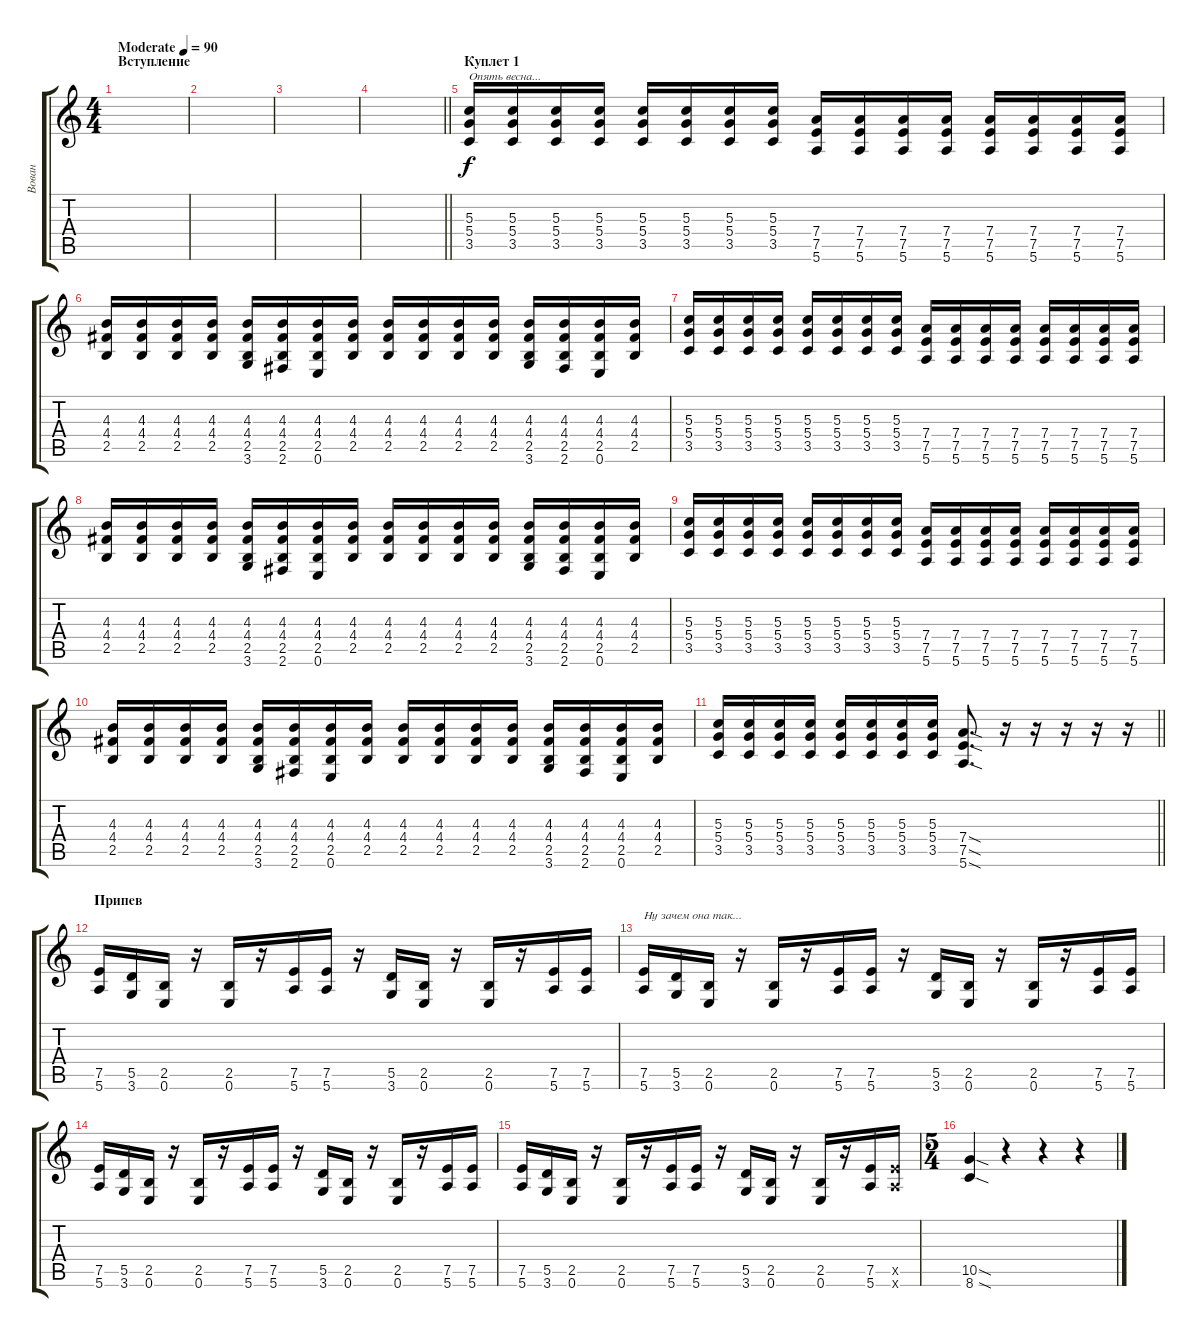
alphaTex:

\track ("Вован" "Вован") {instrument distortionguitar}
\staff {score tabs}
\tuning (E4 B3 G3 D3 A2 E2) {hide}
\ts (4 4)
\section ("" "Вступление")
\tempo (90 "Moderate")
\clef g2
\ks c
|
|
|
\barLineRight lightlight
|
\section ("" "Куплет 1")
(5.3 5.4 3.5).16{txt "Опять весна..."} (5.3 5.4 3.5).16 (5.3 5.4 3.5).16 (5.3 5.4 3.5).16 (5.3 5.4 3.5).16 (5.3 5.4 3.5).16 (5.3 5.4 3.5).16 (5.3 5.4 3.5).16 (7.4 7.5 5.6).16 (7.4 7.5 5.6).16 (7.4 7.5 5.6).16 (7.4 7.5 5.6).16 (7.4 7.5 5.6).16 (7.4 7.5 5.6).16 (7.4 7.5 5.6).16 (7.4 7.5 5.6).16 |
(4.3 4.4 2.5).16 (4.3 4.4 2.5).16 (4.3 4.4 2.5).16 (4.3 4.4 2.5).16 (4.3 4.4 2.5 3.6).16 (4.3 4.4 2.5 2.6).16 (4.3 4.4 2.5 0.6).16 (4.3 4.4 2.5).16 (4.3 4.4 2.5).16 (4.3 4.4 2.5).16 (4.3 4.4 2.5).16 (4.3 4.4 2.5).16 (4.3 4.4 2.5 3.6).16 (4.3 4.4 2.5 2.6).16 (4.3 4.4 2.5 0.6).16 (4.3 4.4 2.5).16 |
(5.3 5.4 3.5).16 (5.3 5.4 3.5).16 (5.3 5.4 3.5).16 (5.3 5.4 3.5).16 (5.3 5.4 3.5).16 (5.3 5.4 3.5).16 (5.3 5.4 3.5).16 (5.3 5.4 3.5).16 (7.4 7.5 5.6).16 (7.4 7.5 5.6).16 (7.4 7.5 5.6).16 (7.4 7.5 5.6).16 (7.4 7.5 5.6).16 (7.4 7.5 5.6).16 (7.4 7.5 5.6).16 (7.4 7.5 5.6).16 |
(4.3 4.4 2.5).16 (4.3 4.4 2.5).16 (4.3 4.4 2.5).16 (4.3 4.4 2.5).16 (4.3 4.4 2.5 3.6).16 (4.3 4.4 2.5 2.6).16 (4.3 4.4 2.5 0.6).16 (4.3 4.4 2.5).16 (4.3 4.4 2.5).16 (4.3 4.4 2.5).16 (4.3 4.4 2.5).16 (4.3 4.4 2.5).16 (4.3 4.4 2.5 3.6).16 (4.3 4.4 2.5 2.6).16 (4.3 4.4 2.5 0.6).16 (4.3 4.4 2.5).16 |
(5.3 5.4 3.5).16 (5.3 5.4 3.5).16 (5.3 5.4 3.5).16 (5.3 5.4 3.5).16 (5.3 5.4 3.5).16 (5.3 5.4 3.5).16 (5.3 5.4 3.5).16 (5.3 5.4 3.5).16 (7.4 7.5 5.6).16 (7.4 7.5 5.6).16 (7.4 7.5 5.6).16 (7.4 7.5 5.6).16 (7.4 7.5 5.6).16 (7.4 7.5 5.6).16 (7.4 7.5 5.6).16 (7.4 7.5 5.6).16 |
(4.3 4.4 2.5).16 (4.3 4.4 2.5).16 (4.3 4.4 2.5).16 (4.3 4.4 2.5).16 (4.3 4.4 2.5 3.6).16 (4.3 4.4 2.5 2.6).16 (4.3 4.4 2.5 0.6).16 (4.3 4.4 2.5).16 (4.3 4.4 2.5).16 (4.3 4.4 2.5).16 (4.3 4.4 2.5).16 (4.3 4.4 2.5).16 (4.3 4.4 2.5 3.6).16 (4.3 4.4 2.5 2.6).16 (4.3 4.4 2.5 0.6).16 (4.3 4.4 2.5).16 |
\barLineRight lightlight
(5.3 5.4 3.5).16 (5.3 5.4 3.5).16 (5.3 5.4 3.5).16 (5.3 5.4 3.5).16 (5.3 5.4 3.5).16 (5.3 5.4 3.5).16 (5.3 5.4 3.5).16 (5.3 5.4 3.5).16 (7.4{sod} 7.5{sod} 5.6{sod}).8{d} r.16 r.16 r.16 r.16 r.16 |
\section ("" "Припев")
(7.5 5.6).16 (5.5 3.6).16 (2.5 0.6).16 r.16 (2.5 0.6).16 r.16 (7.5 5.6).16 (7.5 5.6).16 r.16 (5.5 3.6).16 (2.5 0.6).16 r.16 (2.5 0.6).16 r.16 (7.5 5.6).16 (7.5 5.6).16 |
(7.5 5.6).16{txt "Ну зачем она так..."} (5.5 3.6).16 (2.5 0.6).16 r.16 (2.5 0.6).16 r.16 (7.5 5.6).16 (7.5 5.6).16 r.16 (5.5 3.6).16 (2.5 0.6).16 r.16 (2.5 0.6).16 r.16 (7.5 5.6).16 (7.5 5.6).16 |
(7.5 5.6).16 (5.5 3.6).16 (2.5 0.6).16 r.16 (2.5 0.6).16 r.16 (7.5 5.6).16 (7.5 5.6).16 r.16 (5.5 3.6).16 (2.5 0.6).16 r.16 (2.5 0.6).16 r.16 (7.5 5.6).16 (7.5 5.6).16 |
(7.5 5.6).16 (5.5 3.6).16 (2.5 0.6).16 r.16 (2.5 0.6).16 r.16 (7.5 5.6).16 (7.5 5.6).16 r.16 (5.5 3.6).16 (2.5 0.6).16 r.16 (2.5 0.6).16 r.16 (7.5 5.6).16 (7.5{x} 5.6{x}).16 |
\ts (5 4)
(10.5{sod} 8.6{sod}).4 r.4 r.4 r.4
